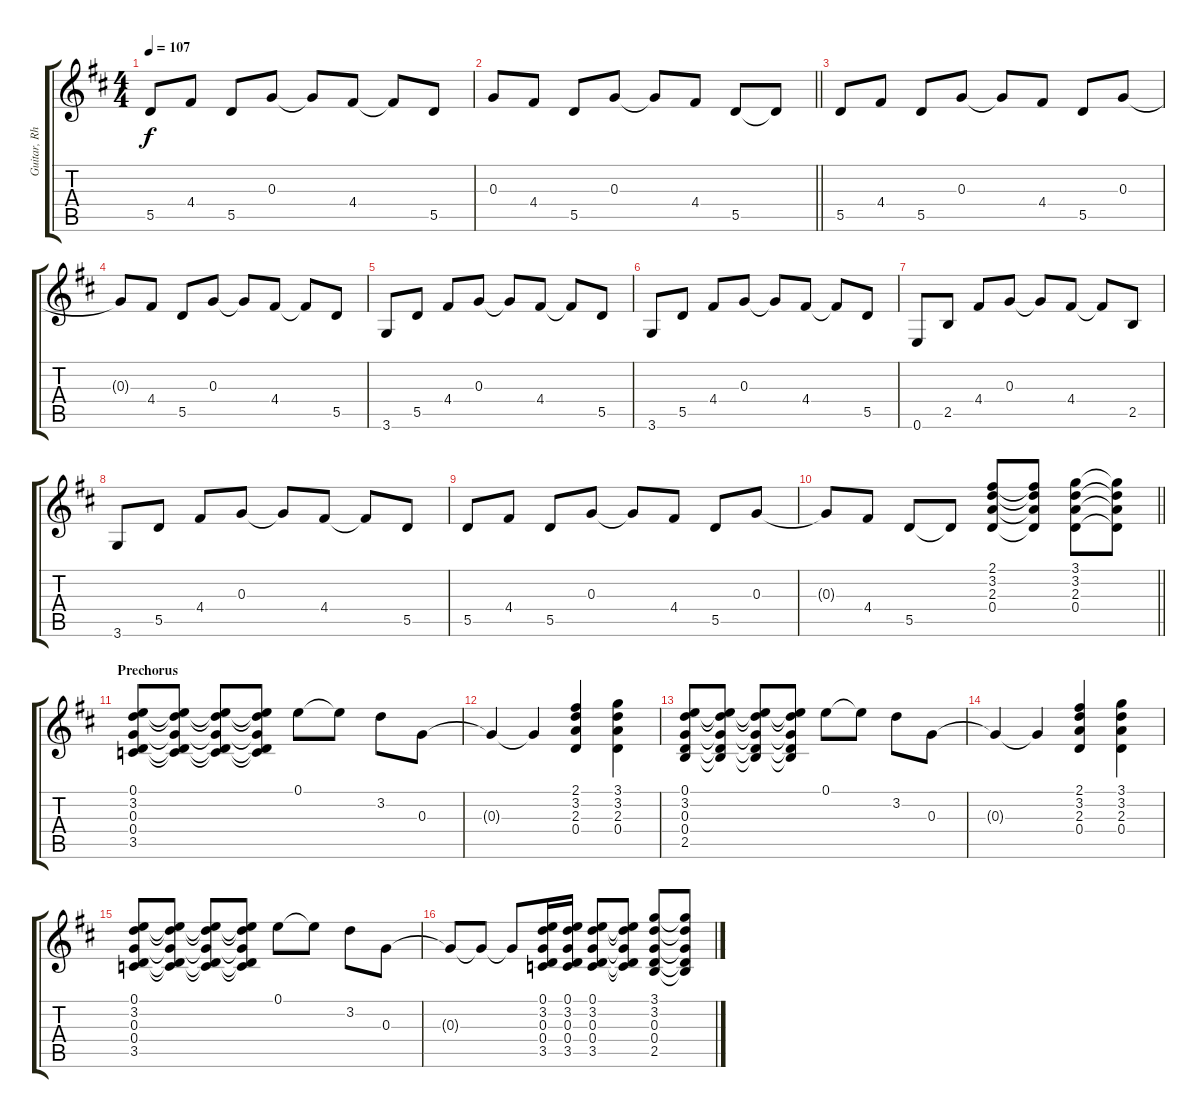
\track ("Guitar, Rhythm" "Guitar, Rh") {instrument electricguitarclean}
\staff {score tabs}
\tuning (E4 B3 G3 D3 A2 E2) {hide}
\ts (4 4)
\tempo 107
\clef g2
\ks d
5.5.8{dy f} 4.4.8 5.5.8 0.3.8 0.3{t}.8 4.4.8 4.4{t}.8 5.5.8 |
\barLineRight lightlight
0.3.8 4.4.8 5.5.8 0.3.8 0.3{t}.8 4.4.8 5.5.8 5.5{t}.8 |
5.5.8 4.4.8 5.5.8 0.3.8 0.3{t}.8 4.4.8 5.5.8 0.3.8 |
0.3{t}.8 4.4.8 5.5.8 0.3.8 0.3{t}.8 4.4.8 4.4{t}.8 5.5.8 |
3.6.8 5.5.8 4.4.8 0.3.8 0.3{t}.8 4.4.8 4.4{t}.8 5.5.8 |
3.6.8 5.5.8 4.4.8 0.3.8 0.3{t}.8 4.4.8 4.4{t}.8 5.5.8 |
0.6.8 2.5.8 4.4.8 0.3.8 0.3{t}.8 4.4.8 4.4{t}.8 2.5.8 |
3.6.8 5.5.8 4.4.8 0.3.8 0.3{t}.8 4.4.8 4.4{t}.8 5.5.8 |
5.5.8 4.4.8 5.5.8 0.3.8 0.3{t}.8 4.4.8 5.5.8 0.3.8 |
\barLineRight lightlight
0.3{t}.8 4.4.8 5.5.8 5.5{t}.8 (2.1 3.2 2.3 0.4).8 (2.1{t} 3.2{t} 2.3{t} 0.4{t}).8 (3.1 3.2 2.3 0.4).8 (3.1{t} 3.2{t} 2.3{t} 0.4{t}).8 |
\section ("" "Prechorus")
(0.1 3.2 0.3 0.4 3.5).8 (0.1{t} 3.2{t} 0.3{t} 0.4{t} 3.5{t}).8 (0.1{t} 3.2{t} 0.3{t} 0.4{t} 3.5{t}).8 (0.1{t} 3.2{t} 0.3{t} 0.4{t} 3.5{t}).8 0.1.8 0.1{t}.8 3.2.8 0.3.8 |
0.3{t}.4 0.3{t}.4 (2.1 3.2 2.3 0.4).4 (3.1 3.2 2.3 0.4).4 |
(0.1 3.2 0.3 0.4 2.5).8 (0.1{t} 3.2{t} 0.3{t} 0.4{t} 2.5{t}).8 (0.1{t} 3.2{t} 0.3{t} 0.4{t} 2.5{t}).8 (0.1{t} 3.2{t} 0.3{t} 0.4{t} 2.5{t}).8 0.1.8 0.1{t}.8 3.2.8 0.3.8 |
0.3{t}.4 0.3{t}.4 (2.1 3.2 2.3 0.4).4 (3.1 3.2 2.3 0.4).4 |
(0.1 3.2 0.3 0.4 3.5).8 (0.1{t} 3.2{t} 0.3{t} 0.4{t} 3.5{t}).8 (0.1{t} 3.2{t} 0.3{t} 0.4{t} 3.5{t}).8 (0.1{t} 3.2{t} 0.3{t} 0.4{t} 3.5{t}).8 0.1.8 0.1{t}.8 3.2.8 0.3.8 |
0.3{t}.8 0.3{t}.8 0.3{t}.8 (0.1 3.2 0.3 0.4 3.5).16 (0.1 3.2 0.3 0.4 3.5).16 (0.1 3.2 0.3 0.4 3.5).8 (0.1{t} 3.2{t} 0.3{t} 0.4{t} 3.5{t}).8 (3.1 3.2 0.3 0.4 2.5).8 (3.1{t} 3.2{t} 0.3{t} 0.4{t} 2.5{t}).8
